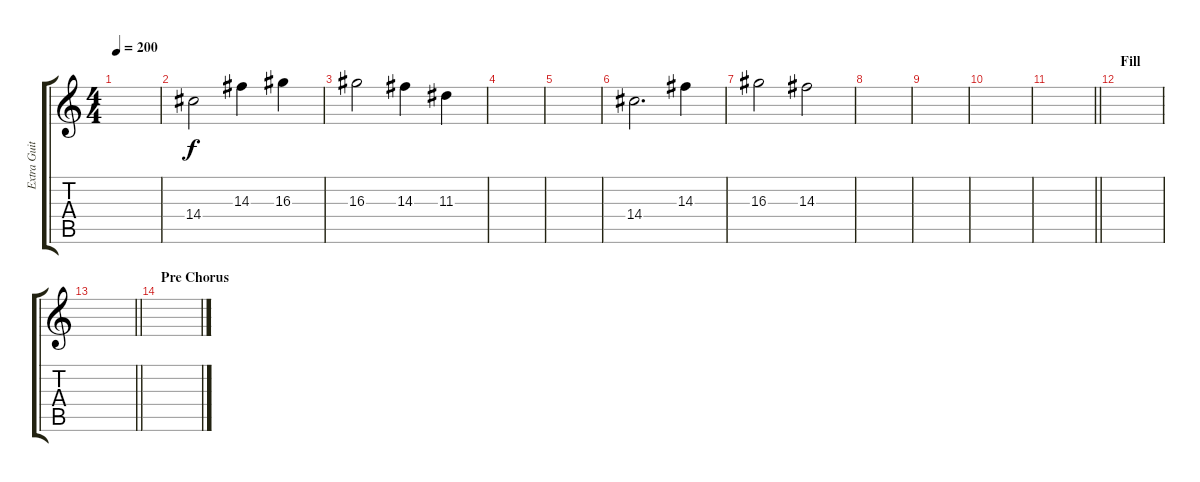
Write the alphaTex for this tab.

\track ("Extra Guitar I" "Extra Guit") {instrument distortionguitar}
\staff {score tabs}
\tuning (Db4 Ab3 E3 B2 Gb2 Db2) {hide}
\ts (4 4)
\tempo 200
\clef g2
\ks c
|
14.4.2 14.3.4 16.3.4 |
16.3.2 14.3.4 11.3.4 |
|
|
14.4.2{d} 14.3.4 |
16.3.2 14.3.2 |
|
|
|
\barLineRight lightlight
|
\section ("" "Fill")
|
\barLineRight lightlight
|
\section ("" "Pre Chorus")
